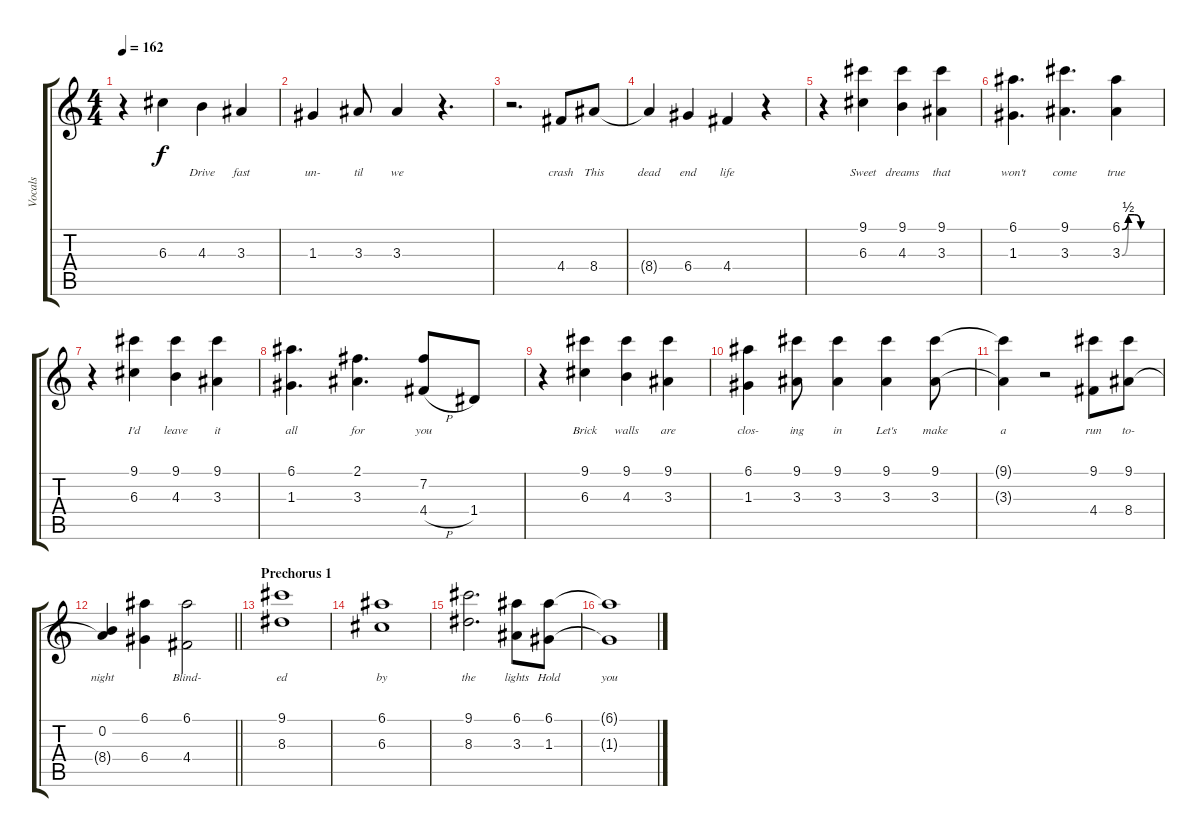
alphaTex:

\track ("Vocals" "Vocals") {instrument electricbasspick}
\staff {score tabs}
\tuning (E4 B3 G3 D3 A2 E2) {hide}
\ts (4 4)
\tempo 162
\clef g2
\ks c
r.4{dy f} 6.3.4{lyrics (0 " ") lyrics (1 "") lyrics (2 "") lyrics (3 "") lyrics (4 "")} 4.3.4{lyrics (0 "Drive") lyrics (1 "") lyrics (2 "") lyrics (3 "") lyrics (4 "")} 3.3.4{lyrics (0 "fast") lyrics (1 "") lyrics (2 "") lyrics (3 "") lyrics (4 "")} |
1.3.4{lyrics (0 "un-") lyrics (1 "") lyrics (2 "") lyrics (3 "") lyrics (4 "")} 3.3.8{lyrics (0 "til") lyrics (1 "") lyrics (2 "") lyrics (3 "") lyrics (4 "")} 3.3.4{lyrics (0 "we") lyrics (1 "") lyrics (2 "") lyrics (3 "") lyrics (4 "")} r.4{d} |
r.2{d} 4.4.8{lyrics (0 "crash") lyrics (1 "") lyrics (2 "") lyrics (3 "") lyrics (4 "")} 8.4.8{lyrics (0 "This") lyrics (1 "") lyrics (2 "") lyrics (3 "") lyrics (4 "")} |
8.4{t}.4{lyrics (0 "dead") lyrics (1 "") lyrics (2 "") lyrics (3 "") lyrics (4 "")} 6.4.4{lyrics (0 "end") lyrics (1 "") lyrics (2 "") lyrics (3 "") lyrics (4 "")} 4.4.4{lyrics (0 "life") lyrics (1 "") lyrics (2 "") lyrics (3 "") lyrics (4 "")} r.4 |
r.4 (9.1 6.3).4{lyrics (0 "Sweet") lyrics (1 "") lyrics (2 "") lyrics (3 "") lyrics (4 "")} (9.1 4.3).4{lyrics (0 "dreams") lyrics (1 "") lyrics (2 "") lyrics (3 "") lyrics (4 "")} (9.1 3.3).4{lyrics (0 "that") lyrics (1 "") lyrics (2 "") lyrics (3 "") lyrics (4 "")} |
(6.1 1.3).4{d lyrics (0 "won't") lyrics (1 "") lyrics (2 "") lyrics (3 "") lyrics (4 "")} (9.1 3.3).4{d lyrics (0 "come") lyrics (1 "") lyrics (2 "") lyrics (3 "") lyrics (4 "")} (6.1{be (custom 0 0 10 2 20 2 30 0 60 0)} 3.3{be (custom 0 0 10 2 20 2 30 0 60 0)}).4{lyrics (0 "true") lyrics (1 "") lyrics (2 "") lyrics (3 "") lyrics (4 "")} |
r.4 (9.1 6.3).4{lyrics (0 "I'd") lyrics (1 "") lyrics (2 "") lyrics (3 "") lyrics (4 "")} (9.1 4.3).4{lyrics (0 "leave") lyrics (1 "") lyrics (2 "") lyrics (3 "") lyrics (4 "")} (9.1 3.3).4{lyrics (0 "it") lyrics (1 "") lyrics (2 "") lyrics (3 "") lyrics (4 "")} |
(6.1 1.3).4{d lyrics (0 "all") lyrics (1 "") lyrics (2 "") lyrics (3 "") lyrics (4 "")} (2.1 3.3).4{d lyrics (0 "for") lyrics (1 "") lyrics (2 "") lyrics (3 "") lyrics (4 "")} (7.2 4.4{h}).8{lyrics (0 "you") lyrics (1 "") lyrics (2 "") lyrics (3 "") lyrics (4 "")} 1.4.8{lyrics (0 " ") lyrics (1 "") lyrics (2 "") lyrics (3 "") lyrics (4 "")} |
r.4 (9.1 6.3).4{lyrics (0 "Brick") lyrics (1 "") lyrics (2 "") lyrics (3 "") lyrics (4 "")} (9.1 4.3).4{lyrics (0 "walls") lyrics (1 "") lyrics (2 "") lyrics (3 "") lyrics (4 "")} (9.1 3.3).4{lyrics (0 "are") lyrics (1 "") lyrics (2 "") lyrics (3 "") lyrics (4 "")} |
(6.1 1.3).4{lyrics (0 "clos-") lyrics (1 "") lyrics (2 "") lyrics (3 "") lyrics (4 "")} (9.1 3.3).8{lyrics (0 "ing") lyrics (1 "") lyrics (2 "") lyrics (3 "") lyrics (4 "")} (9.1 3.3).4{lyrics (0 "in") lyrics (1 "") lyrics (2 "") lyrics (3 "") lyrics (4 "")} (9.1 3.3).4{lyrics (0 "Let's") lyrics (1 "") lyrics (2 "") lyrics (3 "") lyrics (4 "")} (9.1 3.3).8{lyrics (0 "make") lyrics (1 "") lyrics (2 "") lyrics (3 "") lyrics (4 "")} |
(9.1{t} 3.3{t}).4{lyrics (0 "a") lyrics (1 "") lyrics (2 "") lyrics (3 "") lyrics (4 "")} r.2 (9.1 4.4).8{lyrics (0 "run") lyrics (1 "") lyrics (2 "") lyrics (3 "") lyrics (4 "")} (9.1 8.4).8{lyrics (0 "to-") lyrics (1 "") lyrics (2 "") lyrics (3 "") lyrics (4 "")} |
\barLineRight lightlight
(0.2 8.4{t}).4{lyrics (0 "night") lyrics (1 "") lyrics (2 "") lyrics (3 "") lyrics (4 "")} (6.1 6.4).4{lyrics (0 "") lyrics (1 "") lyrics (2 "") lyrics (3 "") lyrics (4 "")} (6.1 4.4).2{lyrics (0 "Blind-") lyrics (1 "") lyrics (2 "") lyrics (3 "") lyrics (4 "")} |
\section ("" "Prechorus 1")
(9.1 8.3).1{lyrics (0 "ed") lyrics (1 "") lyrics (2 "") lyrics (3 "") lyrics (4 "")} |
(6.1 6.3).1{lyrics (0 "by") lyrics (1 "") lyrics (2 "") lyrics (3 "") lyrics (4 "")} |
(9.1 8.3).2{d lyrics (0 "the") lyrics (1 "") lyrics (2 "") lyrics (3 "") lyrics (4 "")} (6.1 3.3).8{lyrics (0 "lights") lyrics (1 "") lyrics (2 "") lyrics (3 "") lyrics (4 "")} (6.1 1.3).8{lyrics (0 "Hold") lyrics (1 "") lyrics (2 "") lyrics (3 "") lyrics (4 "")} |
(6.1{t} 1.3{t}).1{lyrics (0 "you") lyrics (1 "") lyrics (2 "") lyrics (3 "") lyrics (4 "")}
